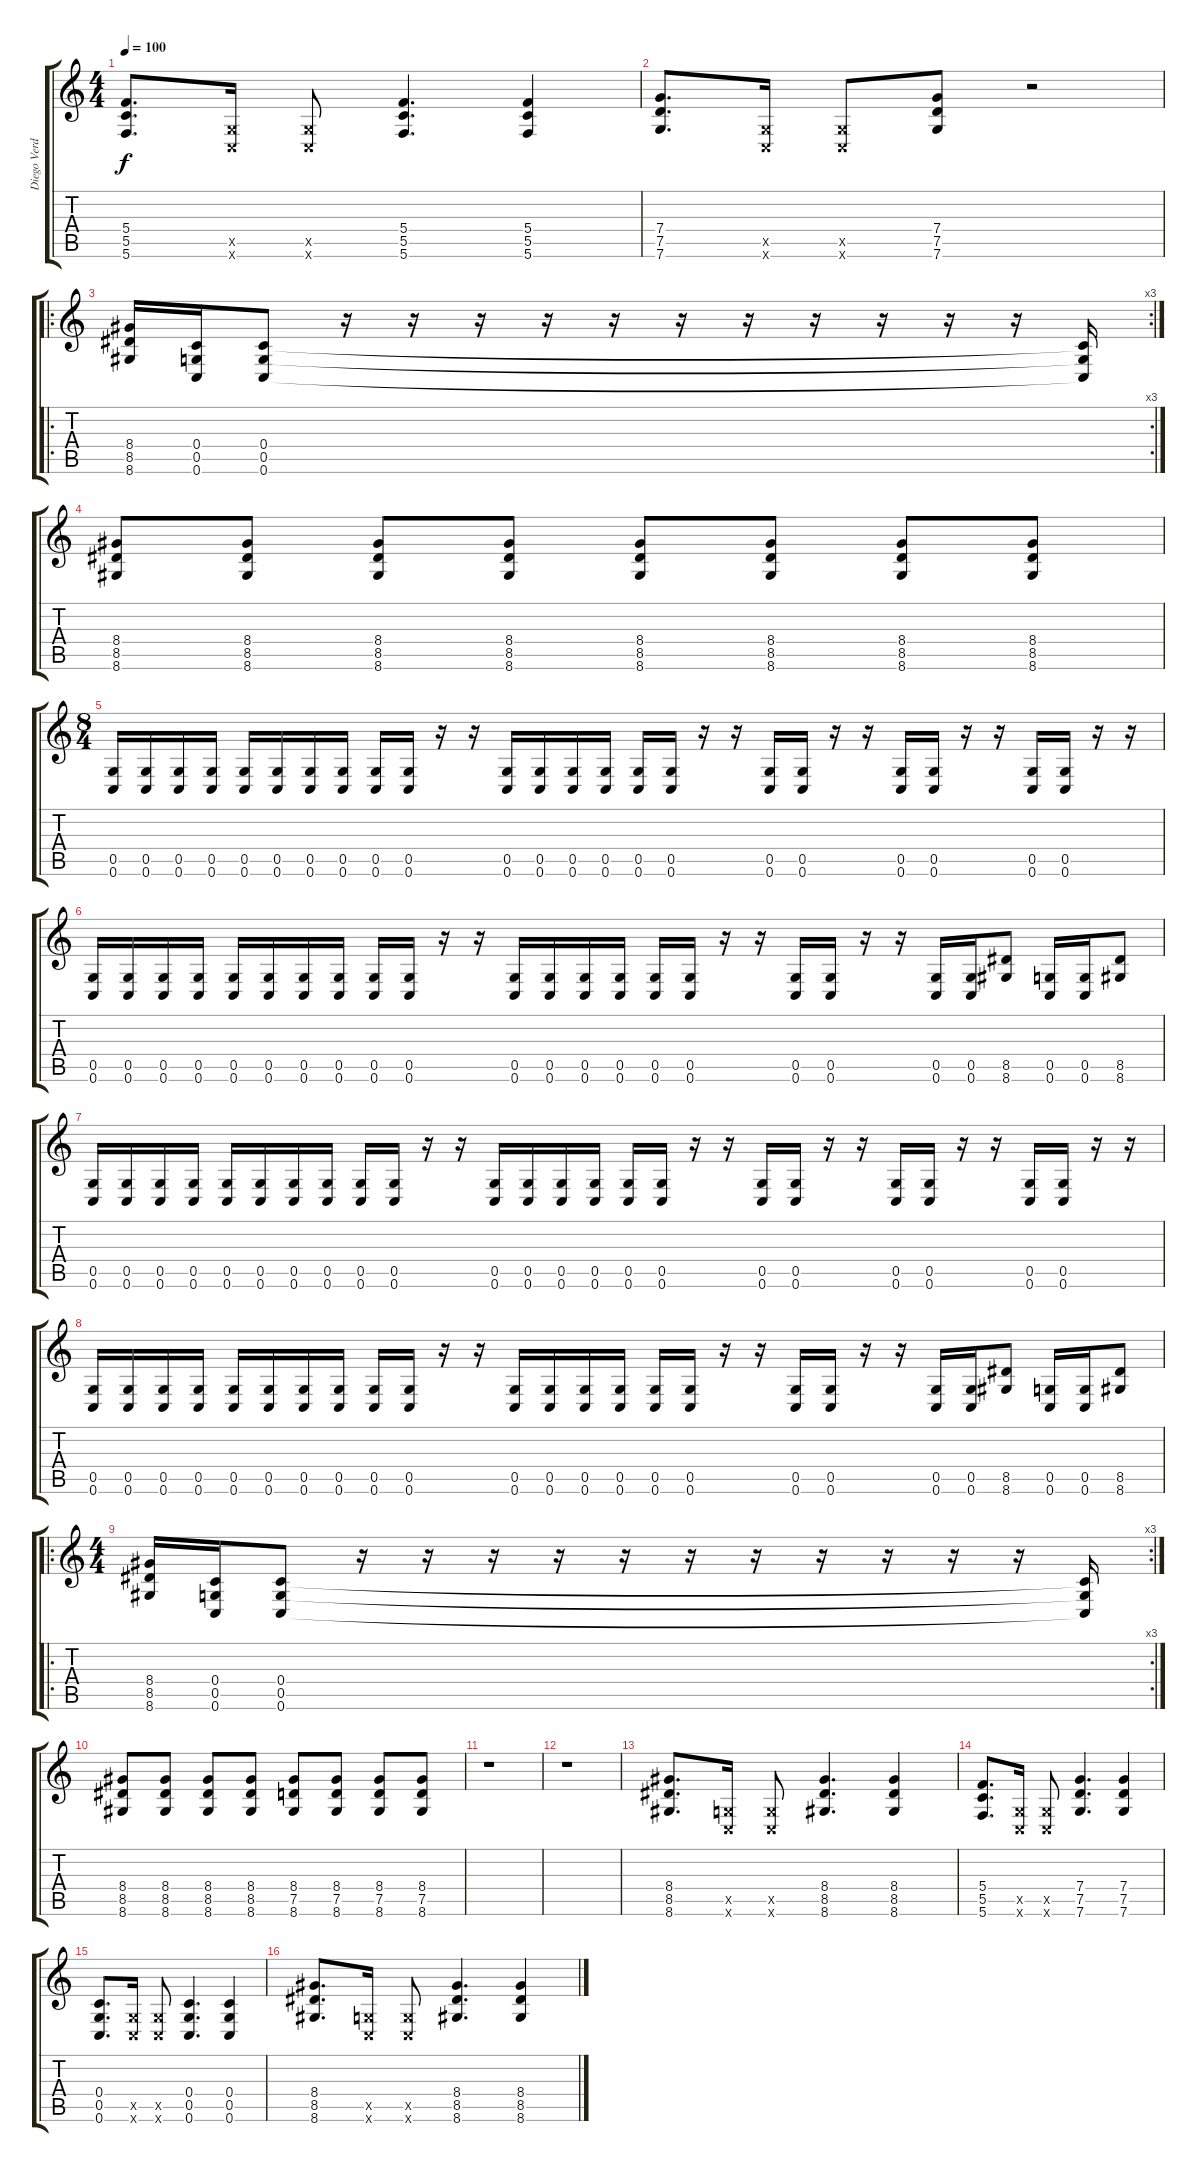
\track ("Diego Verduzco (Rythm Guitar)" "Diego Verd") {instrument distortionguitar}
\staff {score tabs}
\tuning (D4 A3 F3 C3 G2 C2) {hide}
\ts (4 4)
\tempo 100
\clef g2
\ks c
(5.4 5.5 5.6).8{d dy f} (0.5{x} 0.6{x}).16 (0.5{x} 0.6{x}).8 (5.4 5.5 5.6).4{d} (5.4 5.5 5.6).4 |
(7.4 7.5 7.6).8{d} (0.5{x} 0.6{x}).16 (0.5{x} 0.6{x}).8 (7.4 7.5 7.6).8 r.2 |
\ro
\rc 3
(8.4 8.5 8.6).16 (0.4 0.5 0.6).16 (0.4 0.5 0.6).8 r.16 r.16 r.16 r.16 r.16 r.16 r.16 r.16 r.16 r.16 r.16 (0.4{t} 0.5{t} 0.6{t}).16 |
(8.4 8.5 8.6).8 (8.4 8.5 8.6).8 (8.4 8.5 8.6).8 (8.4 8.5 8.6).8 (8.4 8.5 8.6).8 (8.4 8.5 8.6).8 (8.4 8.5 8.6).8 (8.4 8.5 8.6).8 |
\ts (8 4)
(0.5 0.6).16 (0.5 0.6).16 (0.5 0.6).16 (0.5 0.6).16 (0.5 0.6).16 (0.5 0.6).16 (0.5 0.6).16 (0.5 0.6).16 (0.5 0.6).16 (0.5 0.6).16 r.16 r.16 (0.5 0.6).16 (0.5 0.6).16 (0.5 0.6).16 (0.5 0.6).16 (0.5 0.6).16 (0.5 0.6).16 r.16 r.16 (0.5 0.6).16 (0.5 0.6).16 r.16 r.16 (0.5 0.6).16 (0.5 0.6).16 r.16 r.16 (0.5 0.6).16 (0.5 0.6).16 r.16 r.16 |
(0.5 0.6).16 (0.5 0.6).16 (0.5 0.6).16 (0.5 0.6).16 (0.5 0.6).16 (0.5 0.6).16 (0.5 0.6).16 (0.5 0.6).16 (0.5 0.6).16 (0.5 0.6).16 r.16 r.16 (0.5 0.6).16 (0.5 0.6).16 (0.5 0.6).16 (0.5 0.6).16 (0.5 0.6).16 (0.5 0.6).16 r.16 r.16 (0.5 0.6).16 (0.5 0.6).16 r.16 r.16 (0.5 0.6).16 (0.5 0.6).16 (8.5 8.6).8 (0.5 0.6).16 (0.5 0.6).16 (8.5 8.6).8 |
(0.5 0.6).16 (0.5 0.6).16 (0.5 0.6).16 (0.5 0.6).16 (0.5 0.6).16 (0.5 0.6).16 (0.5 0.6).16 (0.5 0.6).16 (0.5 0.6).16 (0.5 0.6).16 r.16 r.16 (0.5 0.6).16 (0.5 0.6).16 (0.5 0.6).16 (0.5 0.6).16 (0.5 0.6).16 (0.5 0.6).16 r.16 r.16 (0.5 0.6).16 (0.5 0.6).16 r.16 r.16 (0.5 0.6).16 (0.5 0.6).16 r.16 r.16 (0.5 0.6).16 (0.5 0.6).16 r.16 r.16 |
(0.5 0.6).16 (0.5 0.6).16 (0.5 0.6).16 (0.5 0.6).16 (0.5 0.6).16 (0.5 0.6).16 (0.5 0.6).16 (0.5 0.6).16 (0.5 0.6).16 (0.5 0.6).16 r.16 r.16 (0.5 0.6).16 (0.5 0.6).16 (0.5 0.6).16 (0.5 0.6).16 (0.5 0.6).16 (0.5 0.6).16 r.16 r.16 (0.5 0.6).16 (0.5 0.6).16 r.16 r.16 (0.5 0.6).16 (0.5 0.6).16 (8.5 8.6).8 (0.5 0.6).16 (0.5 0.6).16 (8.5 8.6).8 |
\ro
\rc 3
\ts (4 4)
(8.4 8.5 8.6).16 (0.4 0.5 0.6).16 (0.4 0.5 0.6).8 r.16 r.16 r.16 r.16 r.16 r.16 r.16 r.16 r.16 r.16 r.16 (0.4{t} 0.5{t} 0.6{t}).16 |
(8.4 8.5 8.6).8 (8.4 8.5 8.6).8 (8.4 8.5 8.6).8 (8.4 8.5 8.6).8 (8.4 7.5 8.6).8 (8.4 7.5 8.6).8 (8.4 7.5 8.6).8 (8.4 7.5 8.6).8 |
r.1 |
r.1 |
(8.4 8.5 8.6).8{d} (0.5{x} 0.6{x}).16 (0.5{x} 0.6{x}).8 (8.4 8.5 8.6).4{d} (8.4 8.5 8.6).4 |
(5.4 5.5 5.6).8{d} (0.5{x} 0.6{x}).16 (0.5{x} 0.6{x}).8 (7.4 7.5 7.6).4{d} (7.4 7.5 7.6).4 |
(0.4 0.5 0.6).8{d} (0.5{x} 0.6{x}).16 (0.5{x} 0.6{x}).8 (0.4 0.5 0.6).4{d} (0.4 0.5 0.6).4 |
(8.4 8.5 8.6).8{d} (0.5{x} 0.6{x}).16 (0.5{x} 0.6{x}).8 (8.4 8.5 8.6).4{d} (8.4 8.5 8.6).4
